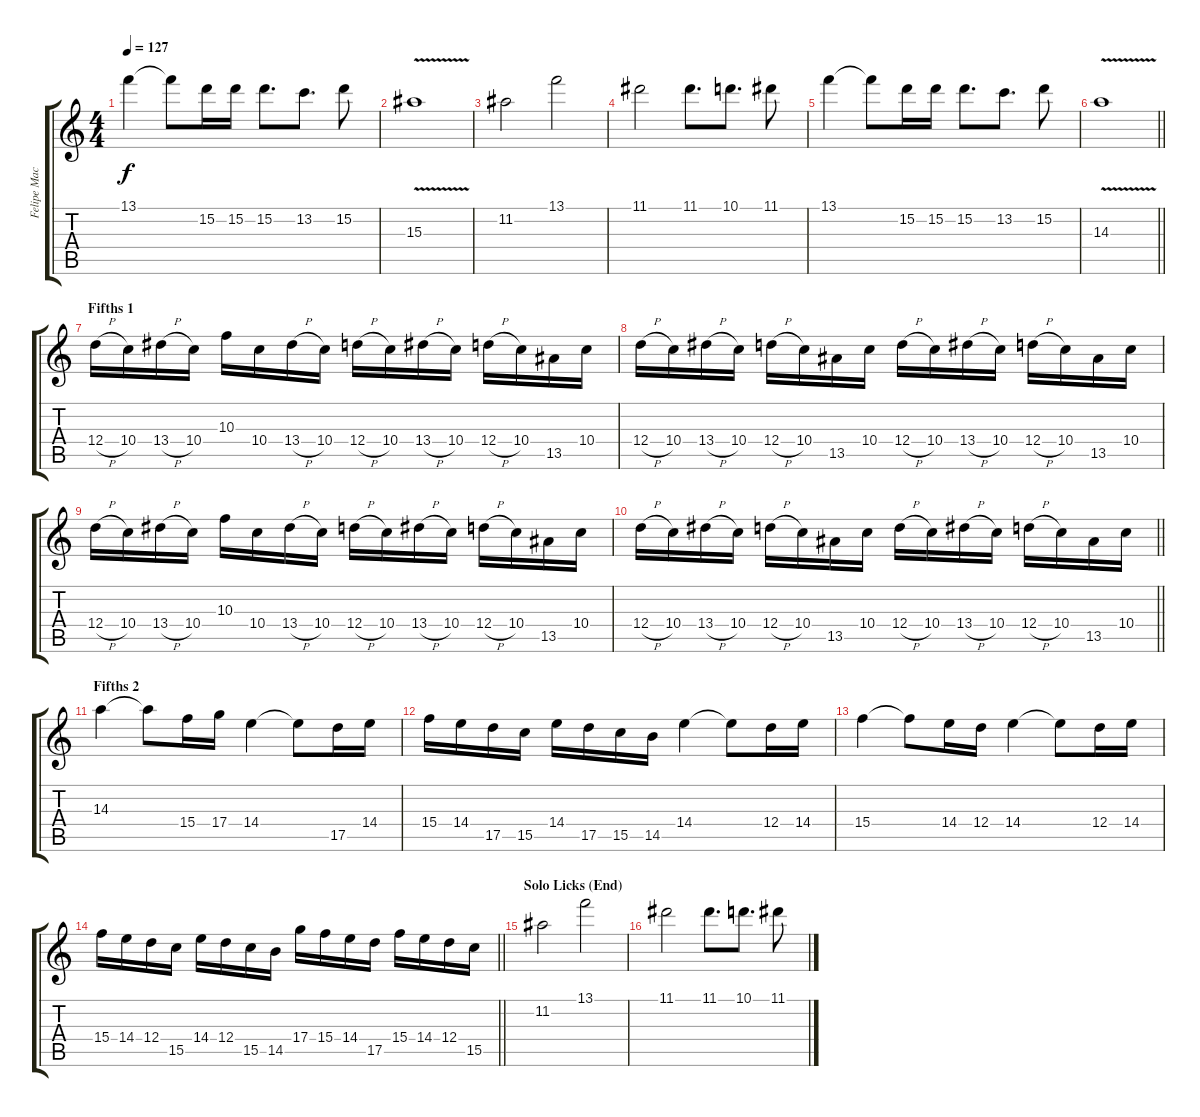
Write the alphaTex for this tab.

\track ("Felipe Machado (guitar)" "Felipe Mac") {instrument distortionguitar}
\staff {score tabs}
\tuning (E4 B3 G3 D3 A2 E2) {hide}
\ts (4 4)
\tempo 127
\clef g2
\ks c
13.1.4{dy f} 13.1{t}.8 15.2.16 15.2.16 15.2.8{d} 13.2.8{d} 15.2.8 |
15.3{v}.1 |
11.2.2 13.1.2 |
11.1.2 11.1.8{d} 10.1.8{d} 11.1.8 |
13.1.4 13.1{t}.8 15.2.16 15.2.16 15.2.8{d} 13.2.8{d} 15.2.8 |
\barLineRight lightlight
14.3{v}.1 |
\section ("" "Fifths 1")
12.4{h}.16 10.4.16 13.4{h}.16 10.4.16 10.3.16 10.4.16 13.4{h}.16 10.4.16 12.4{h}.16 10.4.16 13.4{h}.16 10.4.16 12.4{h}.16 10.4.16 13.5.16 10.4.16 |
12.4{h}.16 10.4.16 13.4{h}.16 10.4.16 12.4{h}.16 10.4.16 13.5.16 10.4.16 12.4{h}.16 10.4.16 13.4{h}.16 10.4.16 12.4{h}.16 10.4.16 13.5.16 10.4.16 |
12.4{h}.16 10.4.16 13.4{h}.16 10.4.16 10.3.16 10.4.16 13.4{h}.16 10.4.16 12.4{h}.16 10.4.16 13.4{h}.16 10.4.16 12.4{h}.16 10.4.16 13.5.16 10.4.16 |
\barLineRight lightlight
12.4{h}.16 10.4.16 13.4{h}.16 10.4.16 12.4{h}.16 10.4.16 13.5.16 10.4.16 12.4{h}.16 10.4.16 13.4{h}.16 10.4.16 12.4{h}.16 10.4.16 13.5.16 10.4.16 |
\section ("" "Fifths 2")
14.3.4 14.3{t}.8 15.4.16 17.4.16 14.4.4 14.4{t}.8 17.5.16 14.4.16 |
15.4.16 14.4.16 17.5.16 15.5.16 14.4.16 17.5.16 15.5.16 14.5.16 14.4.4 14.4{t}.8 12.4.16 14.4.16 |
15.4.4 15.4{t}.8 14.4.16 12.4.16 14.4.4 14.4{t}.8 12.4.16 14.4.16 |
\barLineRight lightlight
15.4.16 14.4.16 12.4.16 15.5.16 14.4.16 12.4.16 15.5.16 14.5.16 17.4.16 15.4.16 14.4.16 17.5.16 15.4.16 14.4.16 12.4.16 15.5.16 |
\section ("" "Solo Licks (End)")
11.2.2 13.1.2 |
11.1.2 11.1.8{d} 10.1.8{d} 11.1.8
